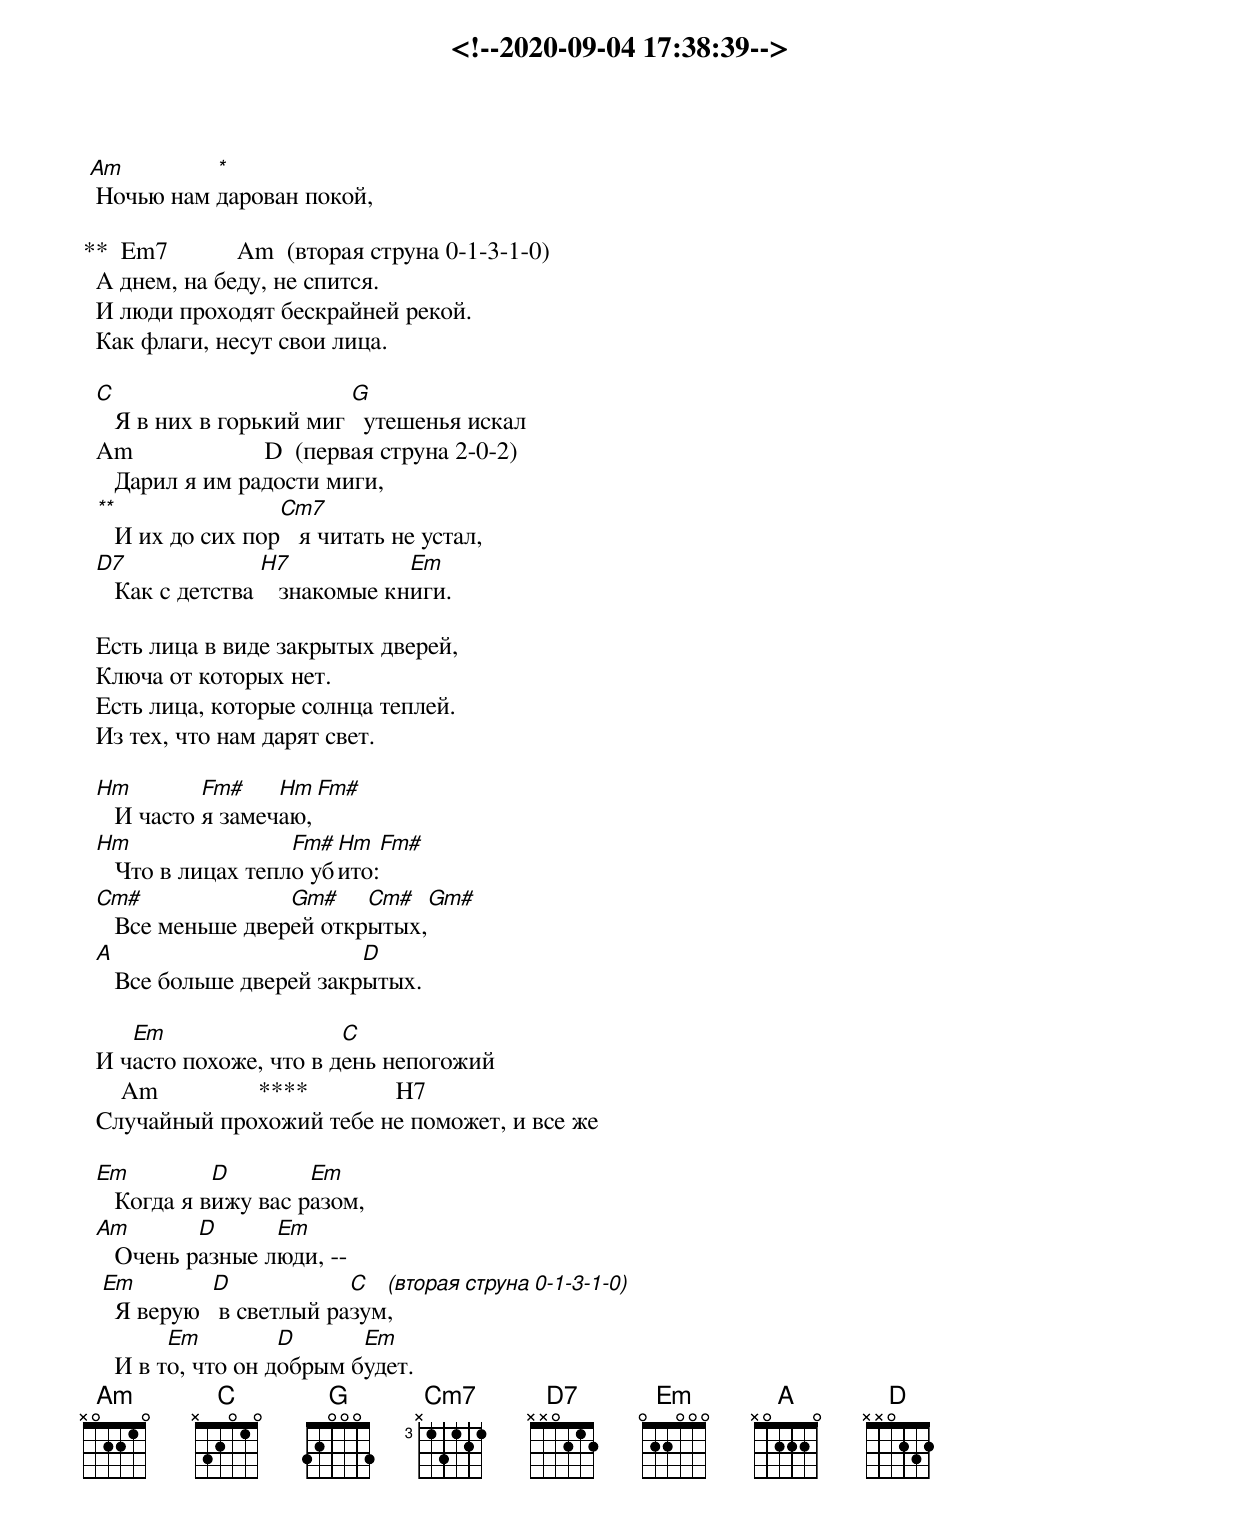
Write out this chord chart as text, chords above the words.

<!--2020-09-04 17:38:39-->
 Am         *
  Ночью нам дарован покой,

**  Em7           Am  (вторая струна 0-1-3-1-0)
  А днем, на беду, не спится.
  И люди проходят бескрайней рекой.
  Как флаги, несут свои лица.

  C                        G
     Я в них в горький миг   утешенья искал
  Am                     D  (первая струна 2-0-2)
     Дарил я им радости миги,
  ***               Cm7
     И их до сих пор   я читать не устал,
  D7               Н7            Em
     Как c детства    знакомые книги.

  Есть лица в виде закрытых дверей,
  Ключа от которых нет.
  Есть лица, которые солнца теплей.
  Из тех, что нам дарят свет.

  Hm         Fm#    Hm   Fm#
     И часто я замечаю,
  Hm                 Fm# Hm    Fm#
     Что в лицах тепло убито:
  Cm#               Gm#    Cm#   Gm#
     Все меньше дверей открытых,
  A                        D
     Все больше дверей закрытых.

     Em                  C
  И часто похоже, что в день непогожий
      Am                ****              Н7
  Случайный прохожий тебе не поможет, и все же

  Em          D        Em
     Когда я вижу вас разом,
  Am        D      Em
     Очень разные люди, --
   Em         D            C  (вторая струна 0-1-3-1-0)
     Я верую   в светлый разум,
          Em         D      Em
     И в то, что он добрым будет.
